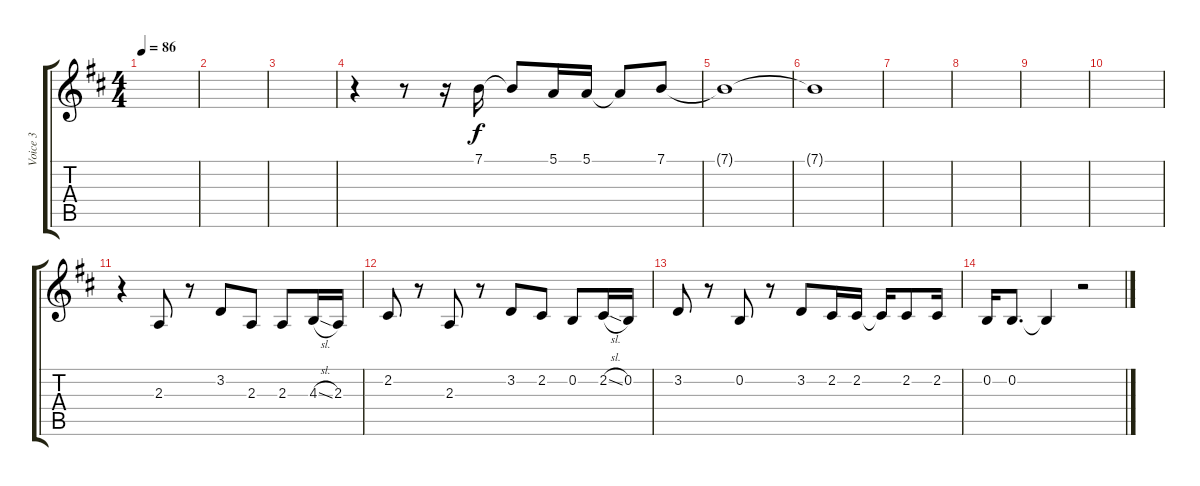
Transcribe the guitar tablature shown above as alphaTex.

\track ("Voice 3" "Voice 3") {instrument choiraahs}
\staff {score tabs}
\tuning (E4 B3 G3 D3 A2 E2) {hide}
\ts (4 4)
\tempo 86
\clef g2
\ks d
|
|
|
r.4 r.8 r.16 7.1.16 7.1{t}.8 5.1.16 5.1.16 5.1{t}.8 7.1.8 |
7.1{t}.1 |
7.1{t}.1 |
|
|
|
|
r.4 2.3.8 r.8 3.2.8 2.3.8 2.3.8 4.3{sl}.16 2.3.16 |
2.2.8 r.8 2.3.8 r.8 3.2.8 2.2.8 0.2.8 2.2{sl}.16 0.2.16 |
3.2.8 r.8 0.2.8 r.8 3.2.8 2.2.16 2.2.16 2.2{t}.16 2.2.8 2.2.16 |
0.2.16 0.2.8{d} 0.2{t}.4 r.2
